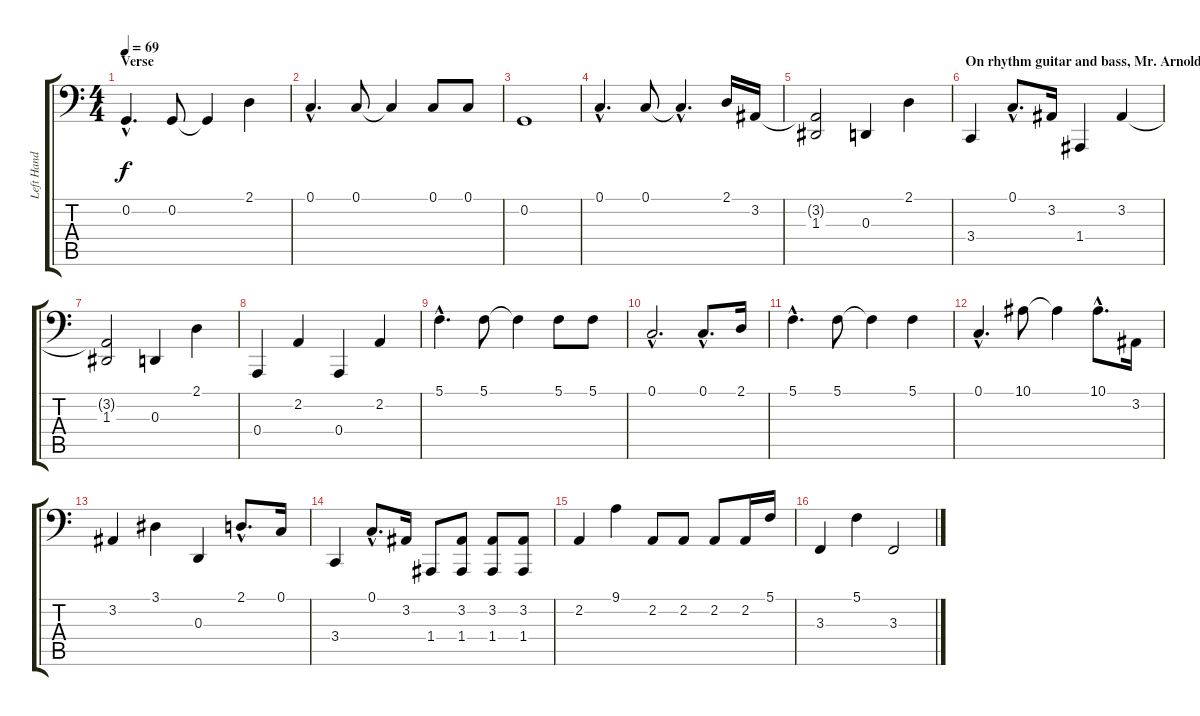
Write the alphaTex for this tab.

\track ("Left Hand" "Left Hand") {instrument acousticgrandpiano}
\staff {score tabs}
\tuning (C3 G2 D2 A1 E1 B0) {hide}
\ts (4 4)
\section ("" "Verse")
\tempo 69
\clef f4
\ks c
0.2{hac}.4{d dy f volume 11} 0.2.8 0.2{t}.4 2.1.4 |
0.1{hac}.4{d} 0.1.8 0.1{t}.4 0.1.8 0.1.8 |
0.2.1 |
0.1{hac}.4{d} 0.1.8 0.1{hac t}.4{d} 2.1.16 3.2.16 |
(3.2{t} 1.3).2 0.3.4 2.1.4 |
\section ("" "On rhythm guitar and bass, Mr. Arnold Layne.")
3.4.4 0.1{hac}.8{d} 3.2.16 1.4.4 3.2.4 |
(3.2{t} 1.3).2 0.3.4 2.1.4 |
0.4.4 2.2.4 0.4.4 2.2.4 |
5.1{hac}.4{d} 5.1.8 5.1{t}.4 5.1.8 5.1.8 |
0.1{hac}.2{d} 0.1{hac}.8{d} 2.1.16 |
5.1{hac}.4{d} 5.1.8 5.1{t}.4 5.1.4 |
0.1{hac}.4{d} 10.1.8 10.1{t}.4 10.1{hac}.8{d} 3.2.16 |
3.2.4 3.1.4 0.3.4 2.1{hac}.8{d} 0.1.16 |
3.4.4 0.1{hac}.8{d} 3.2.16 1.4.8 (3.2 1.4).8 (3.2 1.4).8 (3.2 1.4).8 |
2.2.4 9.1.4{volume 13} 2.2.8 2.2.8 2.2.8 2.2.16 5.1.16 |
3.3.4 5.1.4 3.3.2
